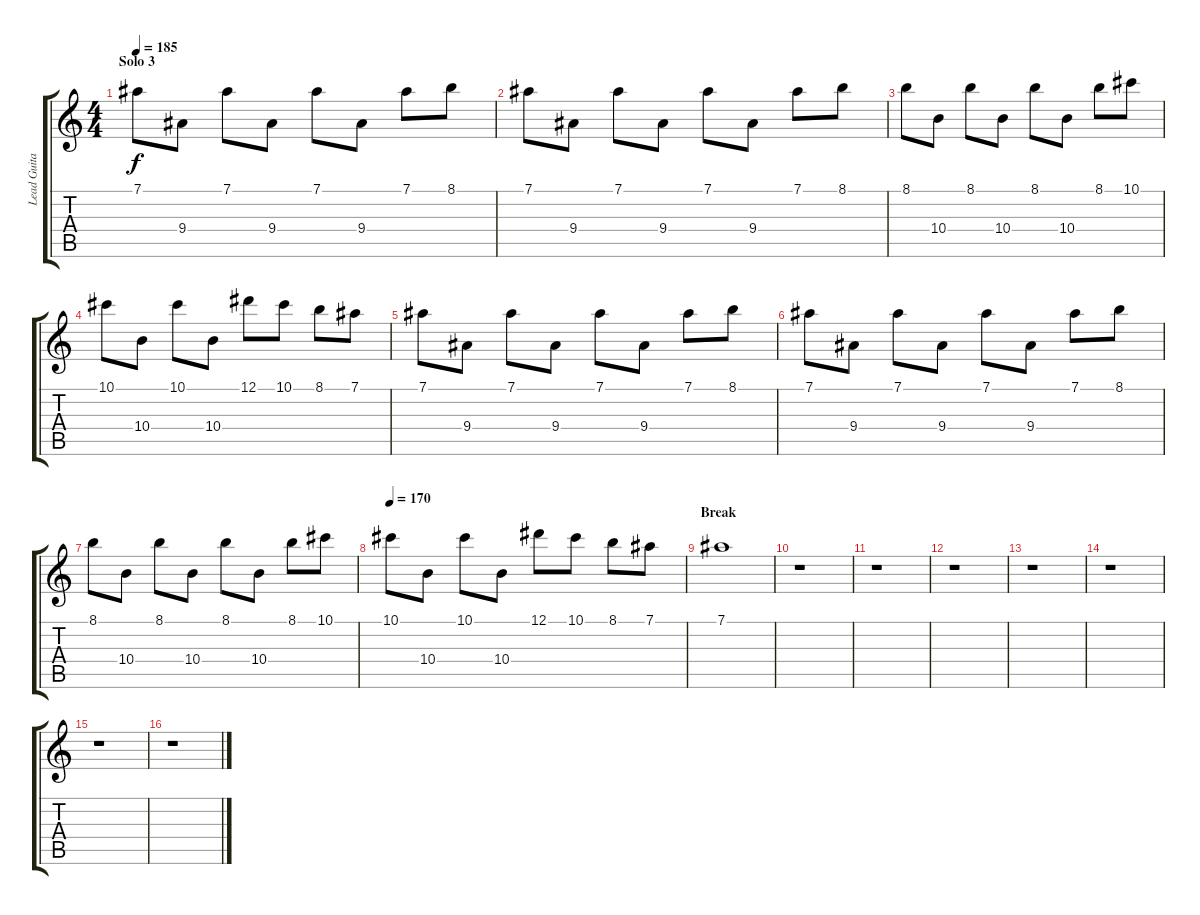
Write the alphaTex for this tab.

\track ("Lead Guitar 2 - Henjo Richter" "Lead Guita") {instrument overdrivenguitar}
\staff {score tabs}
\tuning (Eb4 Bb3 Gb3 Db3 Ab2 Eb2) {hide}
\ts (4 4)
\section ("" "Solo 3")
\tempo 185
\clef g2
\ks c
7.1.8{dy f} 9.4.8 7.1.8 9.4.8 7.1.8 9.4.8 7.1.8 8.1.8 |
7.1.8 9.4.8 7.1.8 9.4.8 7.1.8 9.4.8 7.1.8 8.1.8 |
8.1.8 10.4.8 8.1.8 10.4.8 8.1.8 10.4.8 8.1.8 10.1.8 |
10.1.8 10.4.8 10.1.8 10.4.8 12.1.8 10.1.8 8.1.8 7.1.8 |
7.1.8 9.4.8 7.1.8 9.4.8 7.1.8 9.4.8 7.1.8 8.1.8 |
7.1.8 9.4.8 7.1.8 9.4.8 7.1.8 9.4.8 7.1.8 8.1.8 |
8.1.8 10.4.8 8.1.8 10.4.8 8.1.8 10.4.8 8.1.8 10.1.8 |
\tempo 170
10.1.8 10.4.8 10.1.8 10.4.8 12.1.8 10.1.8 8.1.8 7.1.8 |
\section ("" "Break")
7.1.1{volume 9} |
r.1 |
r.1 |
r.1 |
r.1 |
r.1 |
r.1 |
r.1
